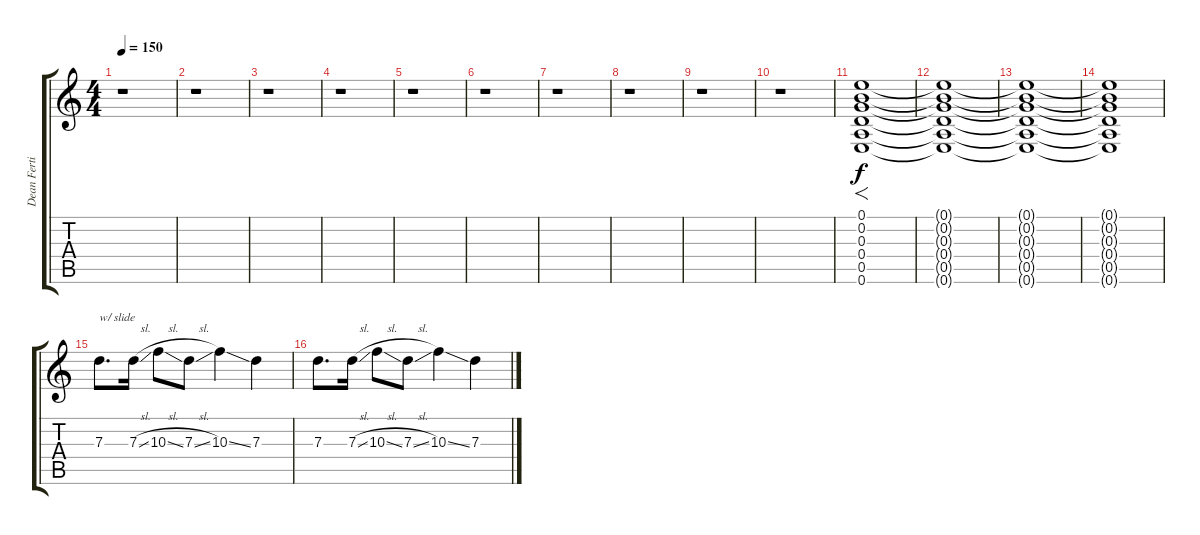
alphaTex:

\track ("Dean Fertita (Guitar)" "Dean Ferti") {instrument distortionguitar}
\staff {score tabs}
\tuning (E4 B3 G3 D3 A2 E2) {hide}
\ts (4 4)
\tempo 150
\clef g2
\ks c
r.1{dy f} |
r.1 |
r.1 |
r.1 |
r.1 |
r.1 |
r.1 |
r.1 |
r.1 |
r.1 |
(0.1 0.2 0.3 0.4 0.5 0.6).1{f} |
(0.1{t} 0.2{t} 0.3{t} 0.4{t} 0.5{t} 0.6{t}).1 |
(0.1{t} 0.2{t} 0.3{t} 0.4{t} 0.5{t} 0.6{t}).1 |
(0.1{t} 0.2{t} 0.3{t} 0.4{t} 0.5{t} 0.6{t}).1 |
7.3.8{d txt "w/ slide"} 7.3{sl}.16 10.3{sl}.8 7.3{sl}.8 10.3{ss}.4 7.3.4 |
7.3.8{d} 7.3{sl}.16 10.3{sl}.8 7.3{sl}.8 10.3{ss}.4 7.3.4
